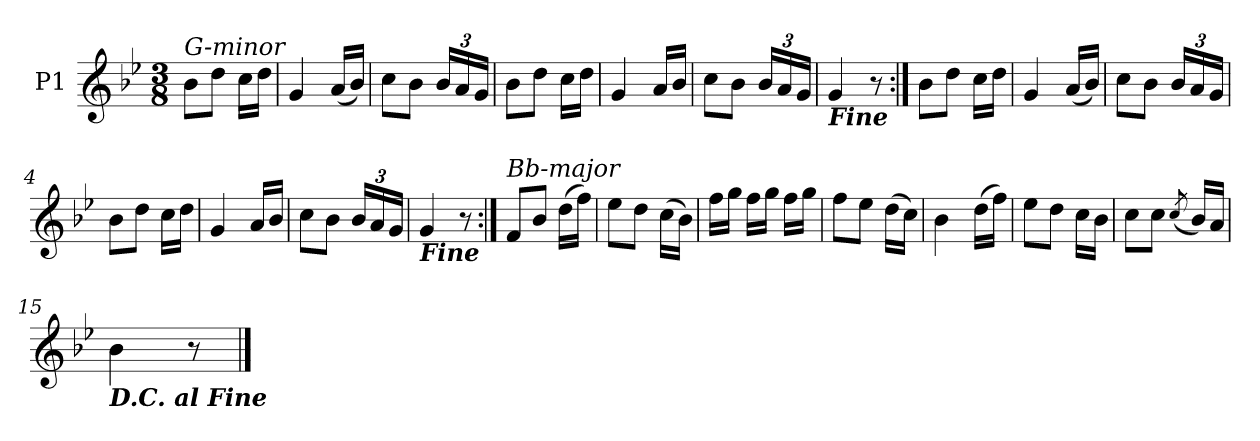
**kern
*part1
*staff1
*I"P1
*clefG2
*k[b-e-]
*g:
*M3/8
=1
!LO:TX:a:i:t=G-minor
8b-L
8ddJ
16ccLL
16ddJJ
=2
4g
(16aLL
16b-JJ)
=3
8ccL
8b-J
24b-LL
24a
24gJJ
=4
8b-L
8ddJ
16ccLL
16ddJJ
=5
4g
16aLL
16b-JJ
=6
8ccL
8b-J
24b-LL
24a
24gJJ
=7
!LO:TX:b:Bi:t=Fine
4g
8r
=1:|!
8b-L
8ddJ
16ccLL
16ddJJ
=2
4g
(16aLL
16b-JJ)
=3
8ccL
8b-J
24b-LL
24a
24gJJ
=4
8b-L
8ddJ
16ccLL
16ddJJ
=5
4g
16aLL
16b-JJ
=6
8ccL
8b-J
24b-LL
24a
24gJJ
=7
!LO:TX:b:Bi:t=Fine
4g
8r
=8:|!
!LO:TX:a:i:t=Bb-major
8fL
8b-J
(16ddLL
16ffJJ)
=9
8ee-L
8ddJ
(16ccLL
16b-JJ)
=10
16ffLL
16ggJJ
16ffLL
16ggJJ
16ffLL
16ggJJ
=11
8ffL
8ee-J
(16ddLL
16ccJJ)
=12
4b-
(16ddLL
16ffJJ)
=13
8ee-L
8ddJ
16ccLL
16b-JJ
=14
8ccL
8ccJ
(8qcc/
16b-LL)
16aJJ
=15
!LO:TX:b:Bi:t=D.C. al Fine
4b-
8r
==
*-
